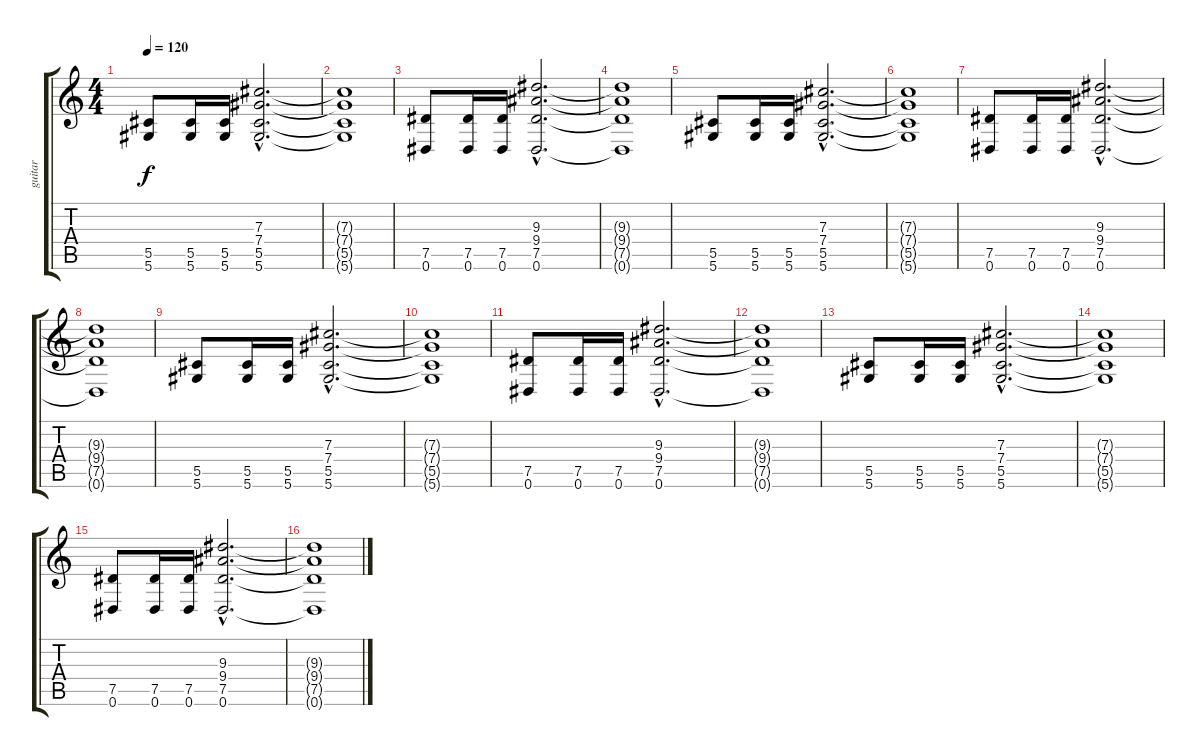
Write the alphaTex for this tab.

\track ("guitar" "guitar") {instrument distortionguitar}
\staff {score tabs}
\tuning (Eb4 Bb3 Gb3 Db3 Ab2 Eb2) {hide}
\ts (4 4)
\tempo 120
\clef g2
\ks c
(5.5 5.6).8{dy f} (5.5 5.6).16 (5.5 5.6).16 (7.3{hac} 7.4{hac} 5.5{hac} 5.6{hac}).2{d} |
(7.3{t} 7.4{t} 5.5{t} 5.6{t}).1 |
(7.5 0.6).8 (7.5 0.6).16 (7.5 0.6).16 (9.3{hac} 9.4{hac} 7.5{hac} 0.6{hac}).2{d} |
(9.3{t} 9.4{t} 7.5{t} 0.6{t}).1 |
(5.5 5.6).8 (5.5 5.6).16 (5.5 5.6).16 (7.3{hac} 7.4{hac} 5.5{hac} 5.6{hac}).2{d} |
(7.3{t} 7.4{t} 5.5{t} 5.6{t}).1 |
(7.5 0.6).8 (7.5 0.6).16 (7.5 0.6).16 (9.3{hac} 9.4{hac} 7.5{hac} 0.6{hac}).2{d} |
(9.3{t} 9.4{t} 7.5{t} 0.6{t}).1 |
(5.5 5.6).8 (5.5 5.6).16 (5.5 5.6).16 (7.3{hac} 7.4{hac} 5.5{hac} 5.6{hac}).2{d} |
(7.3{t} 7.4{t} 5.5{t} 5.6{t}).1 |
(7.5 0.6).8 (7.5 0.6).16 (7.5 0.6).16 (9.3{hac} 9.4{hac} 7.5{hac} 0.6{hac}).2{d} |
(9.3{t} 9.4{t} 7.5{t} 0.6{t}).1 |
(5.5 5.6).8 (5.5 5.6).16 (5.5 5.6).16 (7.3{hac} 7.4{hac} 5.5{hac} 5.6{hac}).2{d} |
(7.3{t} 7.4{t} 5.5{t} 5.6{t}).1 |
(7.5 0.6).8 (7.5 0.6).16 (7.5 0.6).16 (9.3{hac} 9.4{hac} 7.5{hac} 0.6{hac}).2{d} |
(9.3{t} 9.4{t} 7.5{t} 0.6{t}).1
